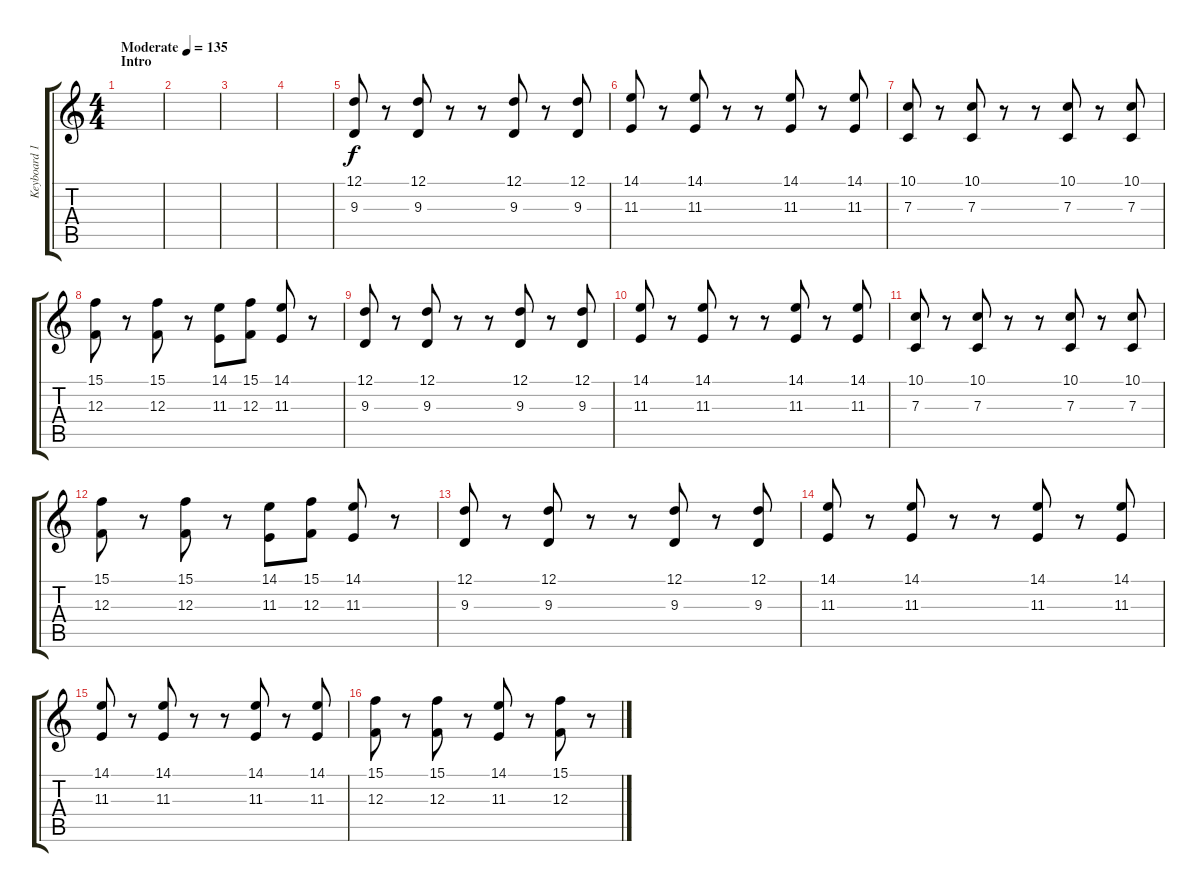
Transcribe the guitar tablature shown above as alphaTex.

\track ("Keyboard 1" "Keyboard 1") {instrument fx5brightness}
\staff {score tabs}
\tuning (D4 A3 F3 C3 G2 C2) {hide}
\ts (4 4)
\section ("" "Intro")
\tempo (135 "Moderate")
\clef g2
\ks c
|
|
|
|
(12.1 9.3).8 r.8 (12.1 9.3).8 r.8 r.8 (12.1 9.3).8 r.8 (12.1 9.3).8 |
(14.1 11.3).8 r.8 (14.1 11.3).8 r.8 r.8 (14.1 11.3).8 r.8 (14.1 11.3).8 |
(10.1 7.3).8 r.8 (10.1 7.3).8 r.8 r.8 (10.1 7.3).8 r.8 (10.1 7.3).8 |
(15.1 12.3).8 r.8 (15.1 12.3).8 r.8 (14.1 11.3).8 (15.1 12.3).8 (14.1 11.3).8 r.8 |
(12.1 9.3).8 r.8 (12.1 9.3).8 r.8 r.8 (12.1 9.3).8 r.8 (12.1 9.3).8 |
(14.1 11.3).8 r.8 (14.1 11.3).8 r.8 r.8 (14.1 11.3).8 r.8 (14.1 11.3).8 |
(10.1 7.3).8 r.8 (10.1 7.3).8 r.8 r.8 (10.1 7.3).8 r.8 (10.1 7.3).8 |
(15.1 12.3).8 r.8 (15.1 12.3).8 r.8 (14.1 11.3).8 (15.1 12.3).8 (14.1 11.3).8 r.8 |
(12.1 9.3).8 r.8 (12.1 9.3).8 r.8 r.8 (12.1 9.3).8 r.8 (12.1 9.3).8 |
(14.1 11.3).8 r.8 (14.1 11.3).8 r.8 r.8 (14.1 11.3).8 r.8 (14.1 11.3).8 |
(14.1 11.3).8 r.8 (14.1 11.3).8 r.8 r.8 (14.1 11.3).8 r.8 (14.1 11.3).8 |
(15.1 12.3).8 r.8 (15.1 12.3).8 r.8 (14.1 11.3).8 r.8 (15.1 12.3).8 r.8
